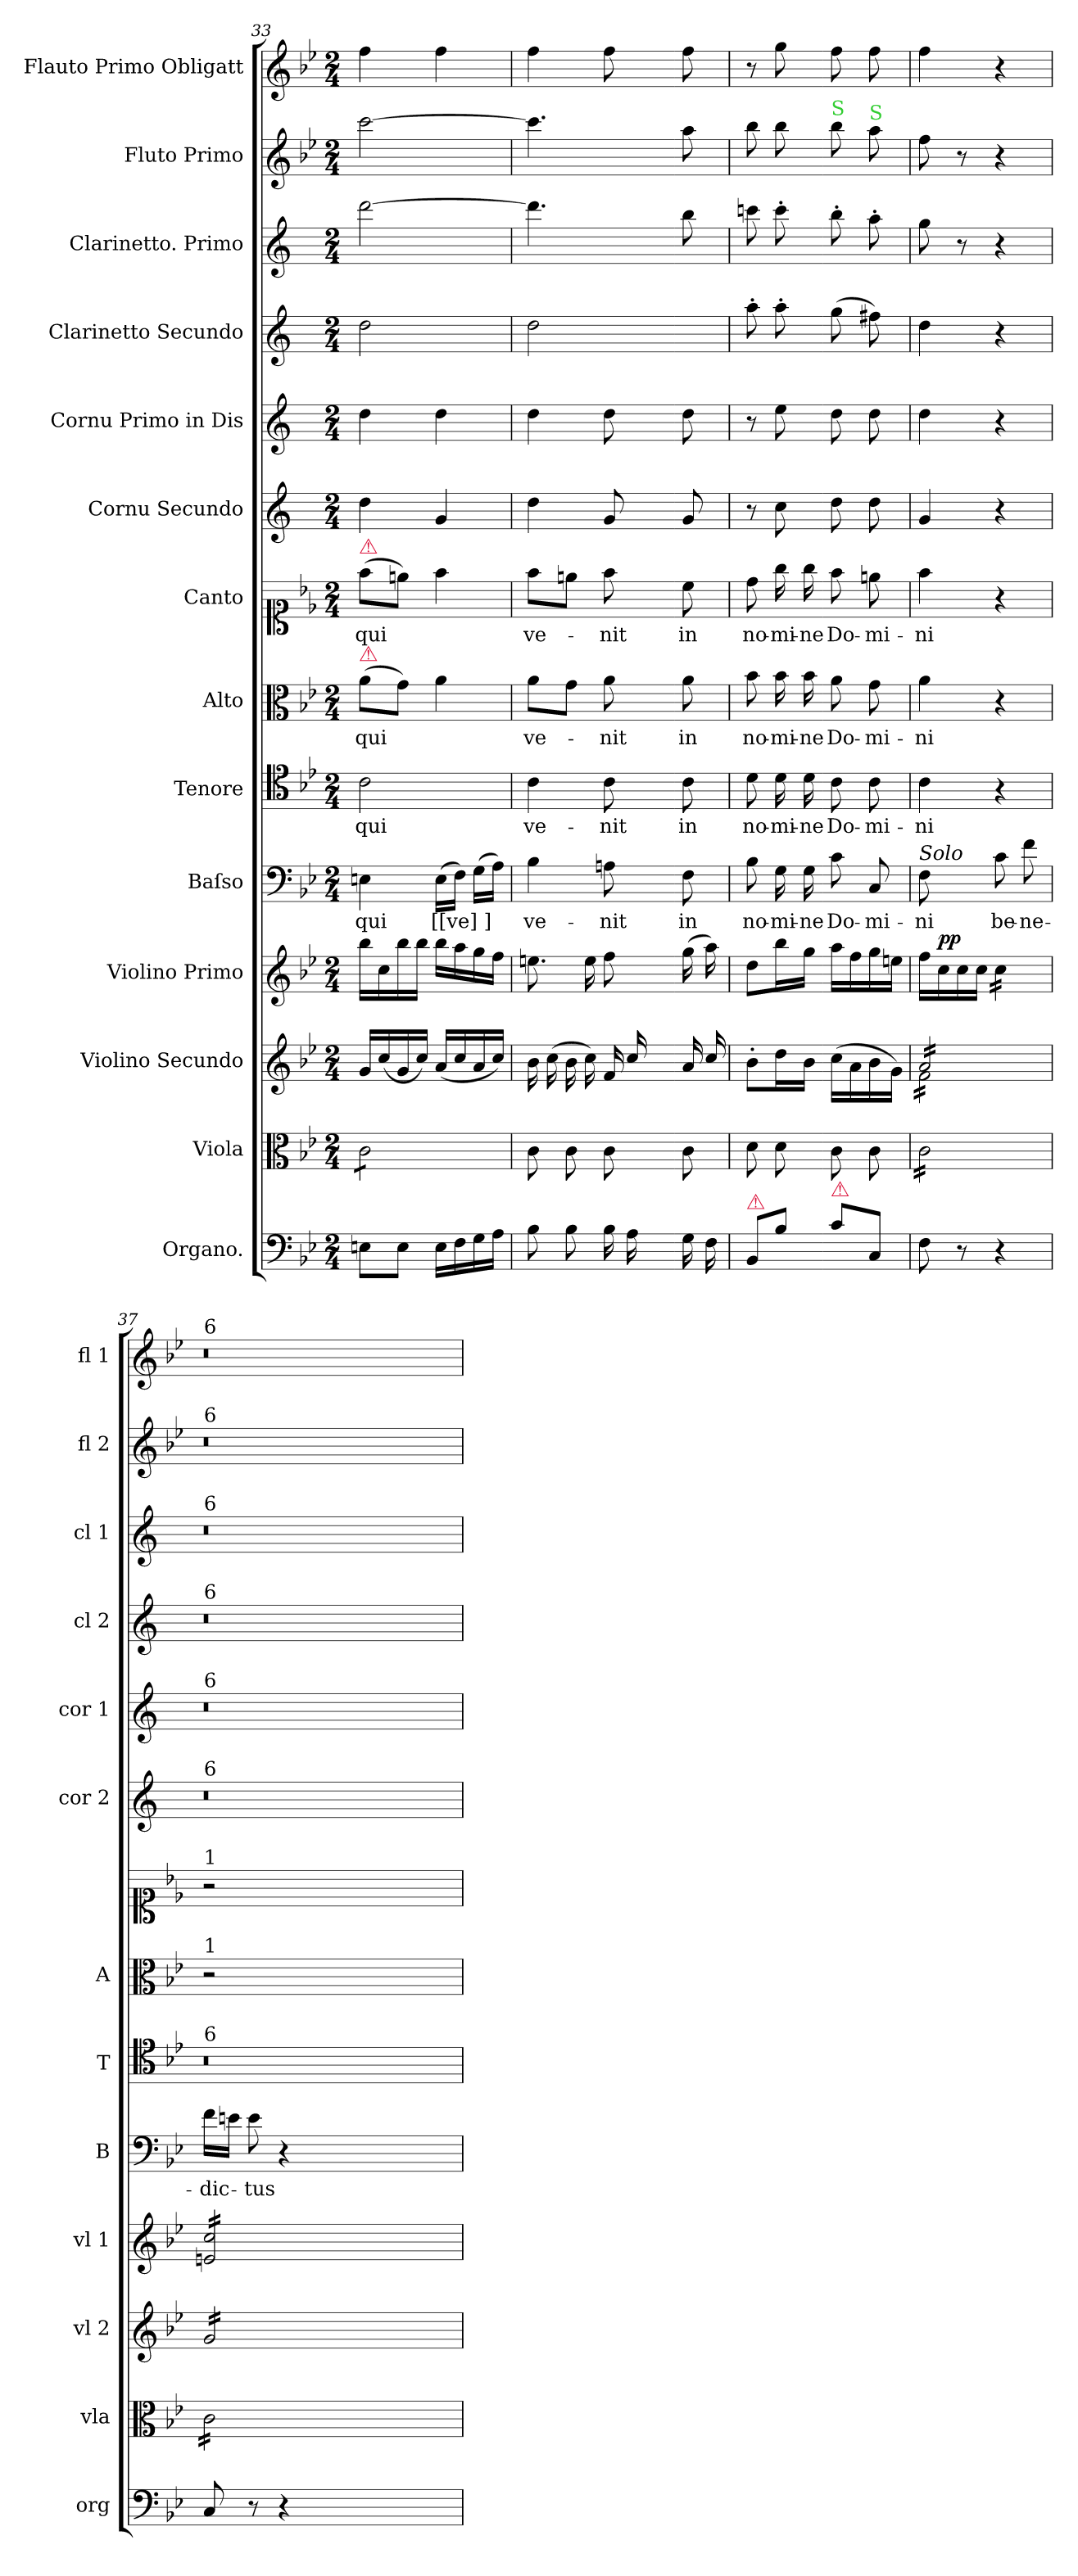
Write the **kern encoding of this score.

**kern	**kern	**kern	**dynam	**kern	**dynam	**kern	**text	**kern	**text	**kern	**text	**kern	**text	**kern	**kern	**kern	**kern	**kern	**kern
*part14	*part13	*part12	*part12	*part11	*part11	*part10	*part10	*part9	*part9	*part8	*part8	*part7	*part7	*part6	*part5	*part4	*part3	*part2	*part1
*staff14	*staff13	*staff12	*staff12	*staff11	*staff11	*staff10	*staff10	*staff9	*staff9	*staff8	*staff8	*staff7	*staff7	*staff6	*staff5	*staff4	*staff3	*staff2	*staff1
*I"Organo.	*I"Viola	*I"Violino Secundo	*	*I"Violino Primo	*	*I"Baſso	*	*I"Tenore	*	*I"Alto	*	*I"Canto	*	*I"Cornu Secundo	*I"Cornu Primo in Dis	*I"Clarinetto Secundo	*I"Clarinetto. Primo	*I"Fluto Primo	*I"Flauto Primo Obligatt
*I'org	*I'vla	*I'vl 2	*	*I'vl 1	*	*I'B	*	*I'T	*	*I'A	*	*	*	*I'cor 2	*I'cor 1	*I'cl 2	*I'cl 1	*I'fl 2	*I'fl 1
*clefF4	*clefC3	*clefG2	*	*clefG2	*	*clefF4	*	*clefC4	*	*clefC3	*	*clefC1	*	*clefG2	*clefG2	*clefG2	*clefG2	*clefG2	*clefG2
*	*	*	*	*	*	*	*	*	*	*	*	*	*	*ITrd1c2	*ITrd1c2	*ITrd1c2	*ITrd1c2	*	*
*k[b-e-]	*k[b-e-]	*k[b-e-]	*	*k[b-e-]	*	*k[b-e-]	*	*k[b-e-]	*	*k[b-e-]	*	*k[b-e-]	*	*k[b-e-]	*k[b-e-]	*k[b-e-]	*k[b-e-]	*k[b-e-]	*k[b-e-]
*B-:	*B-:	*B-:	*	*B-:	*	*B-:	*	*B-:	*	*B-:	*	*B-:	*	*	*	*	*	*B-:	*B-:
*M2/4	*M2/4	*M2/4	*	*M2/4	*	*M2/4	*	*M2/4	*	*M2/4	*	*M2/4	*	*M2/4	*M2/4	*M2/4	*M2/4	*M2/4	*M2/4
=33	=33	=33	=33	=33	=33	=33	=33	=33	=33	=33	=33	=33	=33	=33	=33	=33	=33	=33	=33
!	!	!	!	!	!	!	!	!	!	!	!	!LO:TX:a:color=crimson:t=⚠	!	!	!	!	!	!	!
!	!	!	!	!	!	!	!	!	!	!LO:TX:a:color=crimson:t=⚠	!	!	!	!	!	!	!	!	!
*	*tremolo	*	*	*	*	*	*	*	*	*	*	*	*	*	*	*	*	*	*
8En\L	8c\L	16g/LL	.	16bb-\LL	.	4En\	qui	2c\	qui	(8a\L	qui	(8ff\L	qui	4cc\	4cc\	2cc\	[2ccc\	[2ccc\	4ff\
.	.	(16cc/	.	16cc\	.	.	.	.	.	.	.	.	.	.	.	.	.	.	.
8E\J	8c\	16g/	.	16bb-\	.	.	.	.	.	8g\J)	.	8een\J)	.	.	.	.	.	.	.
.	.	16cc/JJ)	.	16bb-\JJ	.	.	.	.	.	.	.	.	.	.	.	.	.	.	.
16E\LL	8c\	(16a/LL	.	16bb-\LL	.	(16E\LL	[[ve]]	.	.	4a\	.	4ff\	.	4f/	4cc\	.	.	.	4ff\
16F\	.	16cc/	.	16aa\	.	16F\JJ)	.	.	.	.	.	.	.	.	.	.	.	.	.
16G\	8c\J	16a/	.	16gg\	.	(16G\LL	.	.	.	.	.	.	.	.	.	.	.	.	.
*	*Xtremolo	*	*	*	*	*	*	*	*	*	*	*	*	*	*	*	*	*	*
16A\JJ	.	16cc/JJ)	.	16ff\JJ	.	16A\JJ)	.	.	.	.	.	.	.	.	.	.	.	.	.
=34	=34	=34	=34	=34	=34	=34	=34	=34	=34	=34	=34	=34	=34	=34	=34	=34	=34	=34	=34
8B-\	8c\	16b-\	.	8.een\	.	4B-\	ve-	4c\	ve-	8a\L	ve-	8ff\L	ve-	4cc\	4cc\	2cc\	4.ccc\]	4.ccc\]	4ff\
.	.	(16cc\	.	.	.	.	.	.	.	.	.	.	.	.	.	.	.	.	.
8B-\	8c\	16b-\	.	.	.	.	.	.	.	8g\J	.	8een\J	.	.	.	.	.	.	.
.	.	16cc\)	.	16ee\	.	.	.	.	.	.	.	.	.	.	.	.	.	.	.
16B-\	8c\	16f/	.	8ff\	.	8An\	-nit	8c\	-nit	8a\	-nit	8ff\	-nit	8f/	8cc\	.	.	.	8ff\
16A\	.	16cc/	.	.	.	.	.	.	.	.	.	.	.	.	.	.	.	.	.
8ryy	8ryy	8ryy	.	8ryy	.	8ryy	.	8ryy	.	8ryy	.	8ryy	.	8ryy	8ryy	.	8ryy	8ryy	8ryy
=-	=-	=-	=-	=-	=-	=-	=-	=-	=-	=-	=-	=-	=-	=-	=-	=-	=-	=-	=-
16G\	8c\	16a/	.	(16gg\	.	8F\	in	8c\	in	8a\	in	8cc\	in	8f/	8cc\	8ryy	8aa\	8aa\	8ff\
16F\	.	16cc/	.	16aa\)	.	.	.	.	.	.	.	.	.	.	.	.	.	.	.
=35	=35	=35	=35	=35	=35	=35	=35	=35	=35	=35	=35	=35	=35	=35	=35	=35	=35	=35	=35
!LO:TX:a:color=crimson:t=⚠	!	!	!	!	!	!	!	!	!	!	!	!	!	!	!	!	!	!	!
8BB-/L	8d\	8b-'\L	.	8dd\L	.	8B-\	no-	8d\	no-	8b-\	no-	8dd\	no-	8r	8r	8gg'\	8bb-X\	8bb-\	8r
8B-\J	8d\	16dd\L	.	16bb-\L	.	16G\	-mi-	16d\	-mi-	16b-\	-mi-	16gg\	-mi-	8b-\	8dd\	8gg'\	8bb-'\	8bb-\	8gg\
.	.	16b-\JJ	.	16gg\JJ	.	16G\	-ne	16d\	-ne	16b-\	-ne	16gg\	-ne	.	.	.	.	.	.
=-	=-	=-	=-	=-	=-	=-	=-	=-	=-	=-	=-	=-	=-	=-	=-	=-	=-	=-	=-
!	!	!	!	!	!	!	!	!	!	!	!	!	!	!	!	!	!	!LO:TX:a:color=limegreen:t=S	!
!LO:TX:a:color=crimson:t=⚠	!	!	!	!	!	!	!	!	!	!	!	!	!	!	!	!	!	!	!
8c\L	8c\	(16cc\LL	.	16aa\LL	.	8c\	Do-	8c\	Do-	8a\	Do-	8ff\	Do-	8cc\	8cc\	(8ff\	8aa'\	8bb-\	8ff\
.	.	16a\	.	16ff\	.	.	.	.	.	.	.	.	.	.	.	.	.	.	.
!	!	!	!	!	!	!	!	!	!	!	!	!	!	!	!	!	!	!LO:TX:a:color=limegreen:t=S	!
8C/J	8c\	16b-\	.	16gg\	.	8C/	-mi-	8c\	-mi-	8g\	-mi-	8een\	-mi-	8cc\	8cc\	8een\)	8gg'\	8aa\	8ff\
.	.	16g\JJ)	.	16een\JJ	.	.	.	.	.	.	.	.	.	.	.	.	.	.	.
=36	=36	=36	=36	=36	=36	=36	=36	=36	=36	=36	=36	=36	=36	=36	=36	=36	=36	=36	=36
*	*	*^	*	*	*	*	*	*	*	*	*	*	*	*	*	*	*	*	*
!	!	!	!	!	!	!	!LO:TX:a:i:t=Solo	!	!	!	!	!	!	!	!	!	!	!	!	!
!	!	!	!	!LO:DY:a	!	!	!LO:N:vis=8	!	!	!	!	!	!	!	!	!	!	!	!	!
*	*tremolo	*	*	*	*	*	*	*	*	*	*	*	*	*	*	*	*	*	*	*
*	*	*tremolo	*	*	*	*	*	*	*	*	*	*	*	*	*	*	*	*	*	*
8F\	16c\LL	16a/LL	16f\LL	po	16ff\LL	.	4F\	-ni	4c\	-ni	4a\	-ni	4ff\	-ni	4f/	4cc\	4cc\	8ff\	8ff\	4ff\
!	!	!	!	!	!	!LO:DY:a	!	!	!	!	!	!	!	!	!	!	!	!	!	!
.	16c\	16a/	16f\	.	16cc\	pp	.	.	.	.	.	.	.	.	.	.	.	.	.	.
8r	16c\	16a/	16f\	.	16cc\	.	.	.	.	.	.	.	.	.	.	.	.	8r	8r	.
.	16c\	16a/	16f\	.	16cc\JJ	.	.	.	.	.	.	.	.	.	.	.	.	.	.	.
*	*	*	*	*	*tremolo	*	*	*	*	*	*	*	*	*	*	*	*	*	*	*
4r	16c\	16a/	16f\	.	16cc\LL	.	8c\	be-	4r	.	4r	.	4r	.	4r	4r	4r	4r	4r	4r
.	16c\	16a/	16f\	.	16cc\	.	.	.	.	.	.	.	.	.	.	.	.	.	.	.
.	16c\	16a/	16f\	.	16cc\	.	8f\	-ne-	.	.	.	.	.	.	.	.	.	.	.	.
.	16c\JJ	16a/JJ	16f\JJ	.	16cc\JJ	.	.	.	.	.	.	.	.	.	.	.	.	.	.	.
*	*	*v	*v	*	*	*	*	*	*	*	*	*	*	*	*	*	*	*	*	*
=37	=37	=37	=37	=37	=37	=37	=37	=37	=37	=37	=37	=37	=37	=37	=37	=37	=37	=37	=37
!	!	!	!	!	!	!	!	!	!	!	!	!	!	!	!	!	!	!	!LO:TX:a:t=6
!	!	!	!	!	!	!	!	!	!	!	!	!	!	!	!	!	!	!LO:TX:a:t=6	!
!	!	!	!	!	!	!	!	!	!	!	!	!	!	!	!	!	!LO:TX:a:t=6	!	!
!	!	!	!	!	!	!	!	!	!	!	!	!	!	!	!	!LO:TX:a:t=6	!	!	!
!	!	!	!	!	!	!	!	!	!	!	!	!	!	!	!LO:TX:a:t=6	!	!	!	!
!	!	!	!	!	!	!	!	!	!	!	!	!	!	!LO:TX:a:t=6	!	!	!	!	!
!	!	!	!	!	!	!	!	!	!	!	!	!LO:TX:a:t=1	!	!	!	!	!	!	!
!	!	!	!	!	!	!	!	!	!	!LO:TX:a:t=1	!	!	!	!	!	!	!	!	!
!	!	!	!	!	!	!	!	!LO:TX:a:t=6	!	!	!	!	!	!	!	!	!	!	!
8C/	16c\LL	16g/LL	.	16en/ 16cc/LL	.	16f\LL	-dic-	0r	.	2r	.	2r	.	0r	0r	0r	0r	0r	0r
.	16c\	16g/	.	16en/ 16cc/	.	16en\JJ	.	.	.	.	.	.	.	.	.	.	.	.	.
8r	16c\	16g/	.	16en/ 16cc/	.	8e\	-tus	.	.	.	.	.	.	.	.	.	.	.	.
.	16c\	16g/	.	16en/ 16cc/	.	.	.	.	.	.	.	.	.	.	.	.	.	.	.
4r	16c\	16g/	.	16en/ 16cc/	.	4r	.	.	.	.	.	.	.	.	.	.	.	.	.
.	16c\	16g/	.	16en/ 16cc/	.	.	.	.	.	.	.	.	.	.	.	.	.	.	.
.	16c\	16g/	.	16en/ 16cc/	.	.	.	.	.	.	.	.	.	.	.	.	.	.	.
.	16c\JJ	16g/JJ	.	16en/ 16cc/JJ	.	.	.	.	.	.	.	.	.	.	.	.	.	.	.
*	*	*	*	*Xtremolo	*	*	*	*	*	*	*	*	*	*	*	*	*	*	*
*	*	*Xtremolo	*	*	*	*	*	*	*	*	*	*	*	*	*	*	*	*	*
*	*Xtremolo	*	*	*	*	*	*	*	*	*	*	*	*	*	*	*	*	*	*
1.ryy	1.ryy	1.ryy	.	1.ryy	.	1.ryy	.	.	.	1.ryy	.	1.ryy	.	.	.	.	.	.	.
=	=	=	=	=	=	=	=	=	=	=	=	=	=	=	=	=	=	=	=
*-	*-	*-	*-	*-	*-	*-	*-	*-	*-	*-	*-	*-	*-	*-	*-	*-	*-	*-	*-
